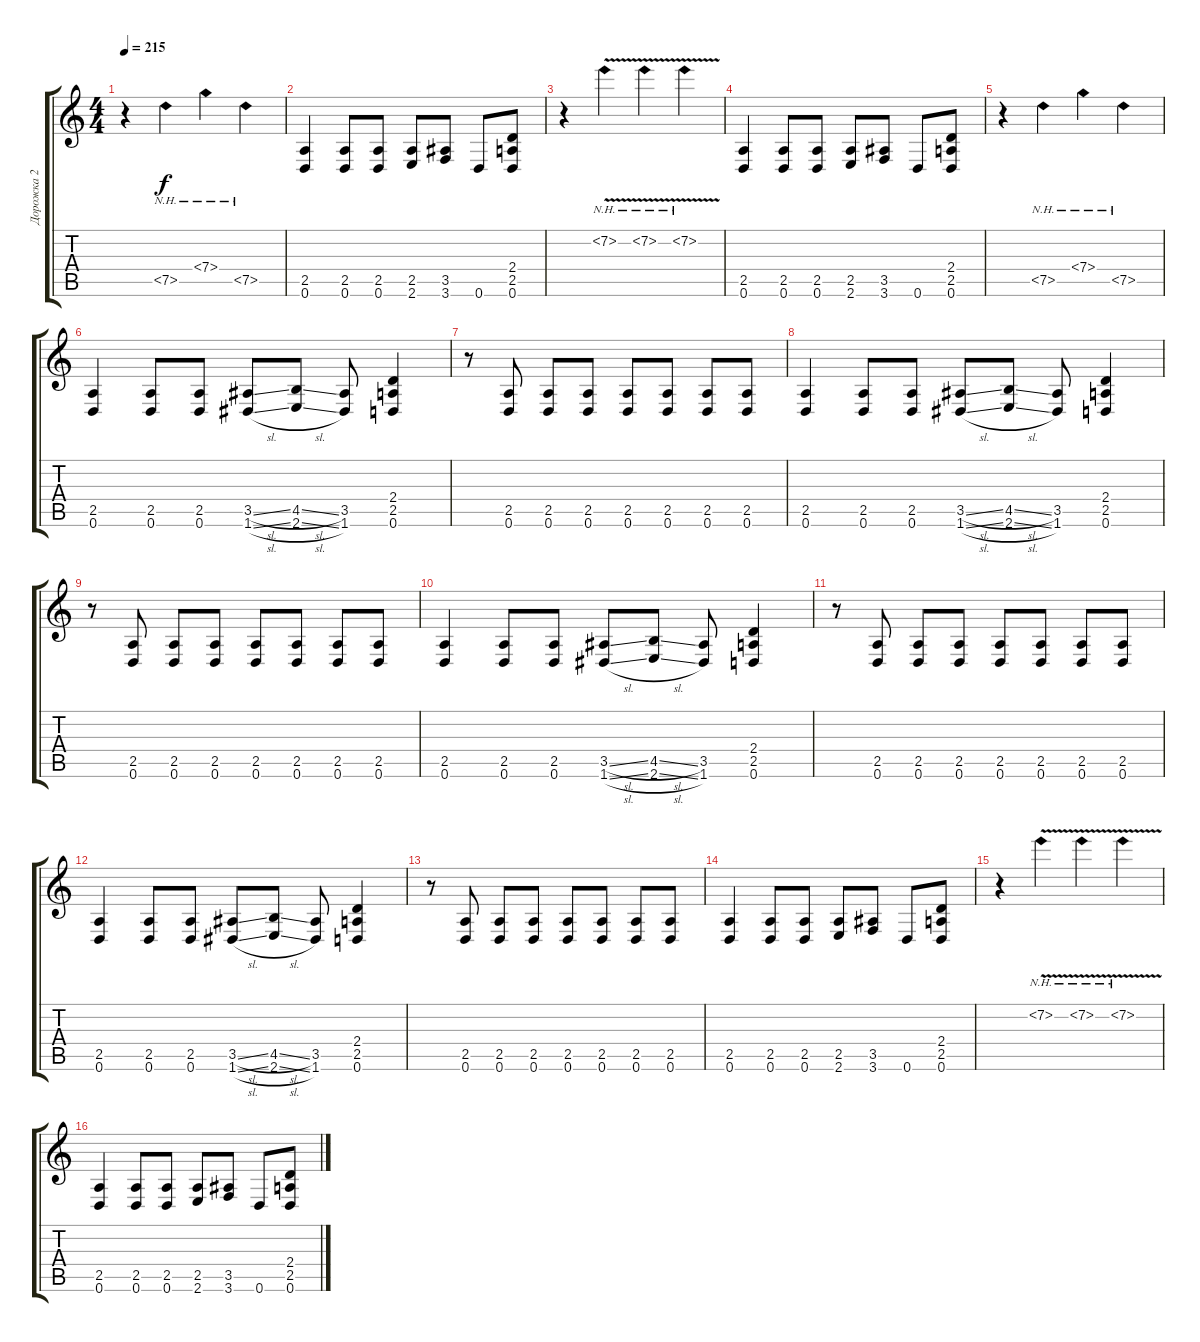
\track ("Дорожка 2" "Дорожка 2") {instrument overdrivenguitar}
\staff {score tabs}
\tuning (D4 A3 F3 C3 G2 D2) {hide}
\ts (4 4)
\tempo 215
\clef g2
\ks c
r.4{dy f} 7.5{nh}.4 7.4{nh}.4 7.5{nh}.4 |
(2.5 0.6).4 (2.5 0.6).8 (2.5 0.6).8 (2.5 2.6).8 (3.5 3.6).8 0.6.8 (2.4 2.5 0.6).8 |
r.4 7.2{nh v}.4 7.2{nh v}.4 7.2{nh v}.4 |
(2.5 0.6).4 (2.5 0.6).8 (2.5 0.6).8 (2.5 2.6).8 (3.5 3.6).8 0.6.8 (2.4 2.5 0.6).8 |
r.4 7.5{nh}.4 7.4{nh}.4 7.5{nh}.4 |
(2.5 0.6).4 (2.5 0.6).8 (2.5 0.6).8 (3.5{sl} 1.6{sl}).8 (4.5{sl} 2.6{sl}).8 (3.5 1.6).8 (2.4 2.5 0.6).4 |
r.8 (2.5 0.6).8 (2.5 0.6).8 (2.5 0.6).8 (2.5 0.6).8 (2.5 0.6).8 (2.5 0.6).8 (2.5 0.6).8 |
(2.5 0.6).4 (2.5 0.6).8 (2.5 0.6).8 (3.5{sl} 1.6{sl}).8 (4.5{sl} 2.6{sl}).8 (3.5 1.6).8 (2.4 2.5 0.6).4 |
r.8 (2.5 0.6).8 (2.5 0.6).8 (2.5 0.6).8 (2.5 0.6).8 (2.5 0.6).8 (2.5 0.6).8 (2.5 0.6).8 |
(2.5 0.6).4 (2.5 0.6).8 (2.5 0.6).8 (3.5{sl} 1.6{sl}).8 (4.5{sl} 2.6{sl}).8 (3.5 1.6).8 (2.4 2.5 0.6).4 |
r.8 (2.5 0.6).8 (2.5 0.6).8 (2.5 0.6).8 (2.5 0.6).8 (2.5 0.6).8 (2.5 0.6).8 (2.5 0.6).8 |
(2.5 0.6).4 (2.5 0.6).8 (2.5 0.6).8 (3.5{sl} 1.6{sl}).8 (4.5{sl} 2.6{sl}).8 (3.5 1.6).8 (2.4 2.5 0.6).4 |
r.8 (2.5 0.6).8 (2.5 0.6).8 (2.5 0.6).8 (2.5 0.6).8 (2.5 0.6).8 (2.5 0.6).8 (2.5 0.6).8 |
(2.5 0.6).4 (2.5 0.6).8 (2.5 0.6).8 (2.5 2.6).8 (3.5 3.6).8 0.6.8 (2.4 2.5 0.6).8 |
r.4 7.2{nh v}.4 7.2{nh v}.4 7.2{nh v}.4 |
(2.5 0.6).4 (2.5 0.6).8 (2.5 0.6).8 (2.5 2.6).8 (3.5 3.6).8 0.6.8 (2.4 2.5 0.6).8
